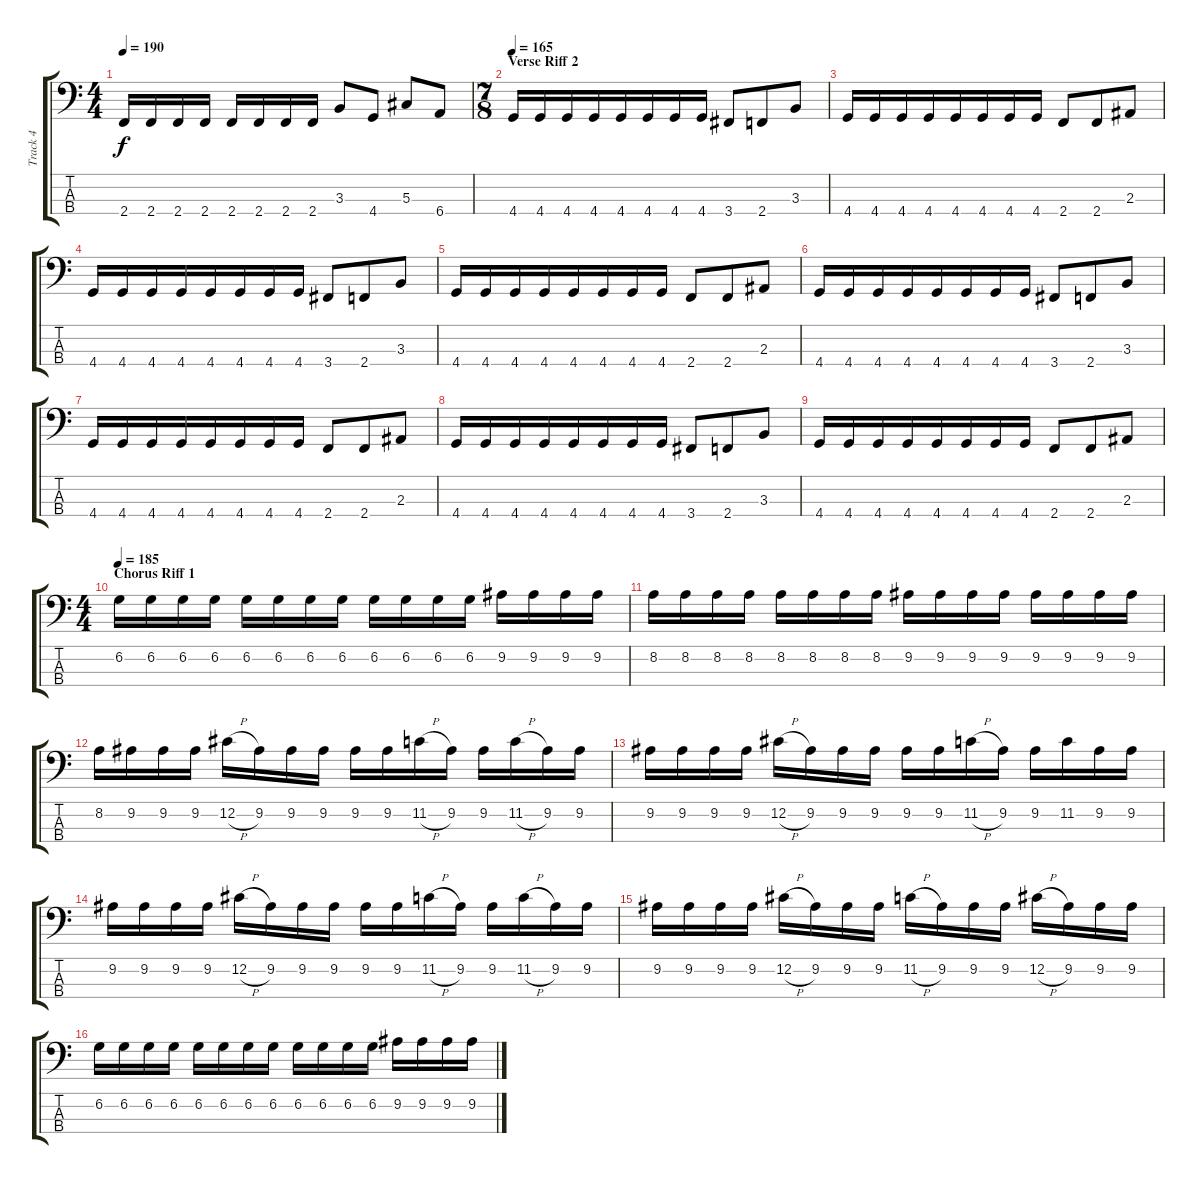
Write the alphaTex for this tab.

\track ("Track 4" "Track 4") {instrument electricbasspick}
\staff {score tabs}
\tuning (Gb2 Db2 Ab1 Eb1) {hide}
\ts (4 4)
\tempo 190
\clef f4
\ks c
2.4.16{dy f} 2.4.16 2.4.16 2.4.16 2.4.16 2.4.16 2.4.16 2.4.16 3.3.8 4.4.8 5.3.8 6.4.8 |
\ts (7 8)
\section ("" "Verse Riff 2")
\tempo 165
4.4.16 4.4.16 4.4.16 4.4.16 4.4.16 4.4.16 4.4.16 4.4.16 3.4.8 2.4.8 3.3.8 |
4.4.16 4.4.16 4.4.16 4.4.16 4.4.16 4.4.16 4.4.16 4.4.16 2.4.8 2.4.8 2.3.8 |
4.4.16 4.4.16 4.4.16 4.4.16 4.4.16 4.4.16 4.4.16 4.4.16 3.4.8 2.4.8 3.3.8 |
4.4.16 4.4.16 4.4.16 4.4.16 4.4.16 4.4.16 4.4.16 4.4.16 2.4.8 2.4.8 2.3.8 |
4.4.16 4.4.16 4.4.16 4.4.16 4.4.16 4.4.16 4.4.16 4.4.16 3.4.8 2.4.8 3.3.8 |
4.4.16 4.4.16 4.4.16 4.4.16 4.4.16 4.4.16 4.4.16 4.4.16 2.4.8 2.4.8 2.3.8 |
4.4.16 4.4.16 4.4.16 4.4.16 4.4.16 4.4.16 4.4.16 4.4.16 3.4.8 2.4.8 3.3.8 |
4.4.16 4.4.16 4.4.16 4.4.16 4.4.16 4.4.16 4.4.16 4.4.16 2.4.8 2.4.8 2.3.8 |
\ts (4 4)
\section ("" "Chorus Riff 1")
\tempo 185
6.2.16 6.2.16 6.2.16 6.2.16 6.2.16 6.2.16 6.2.16 6.2.16 6.2.16 6.2.16 6.2.16 6.2.16 9.2.16 9.2.16 9.2.16 9.2.16 |
8.2.16 8.2.16 8.2.16 8.2.16 8.2.16 8.2.16 8.2.16 8.2.16 9.2.16 9.2.16 9.2.16 9.2.16 9.2.16 9.2.16 9.2.16 9.2.16 |
8.2.16 9.2.16 9.2.16 9.2.16 12.2{h}.16 9.2.16 9.2.16 9.2.16 9.2.16 9.2.16 11.2{h}.16 9.2.16 9.2.16 11.2{h}.16 9.2.16 9.2.16 |
9.2.16 9.2.16 9.2.16 9.2.16 12.2{h}.16 9.2.16 9.2.16 9.2.16 9.2.16 9.2.16 11.2{h}.16 9.2.16 9.2.16 11.2.16 9.2.16 9.2.16 |
9.2.16 9.2.16 9.2.16 9.2.16 12.2{h}.16 9.2.16 9.2.16 9.2.16 9.2.16 9.2.16 11.2{h}.16 9.2.16 9.2.16 11.2{h}.16 9.2.16 9.2.16 |
9.2.16 9.2.16 9.2.16 9.2.16 12.2{h}.16 9.2.16 9.2.16 9.2.16 11.2{h}.16 9.2.16 9.2.16 9.2.16 12.2{h}.16 9.2.16 9.2.16 9.2.16 |
6.2.16 6.2.16 6.2.16 6.2.16 6.2.16 6.2.16 6.2.16 6.2.16 6.2.16 6.2.16 6.2.16 6.2.16 9.2.16 9.2.16 9.2.16 9.2.16
